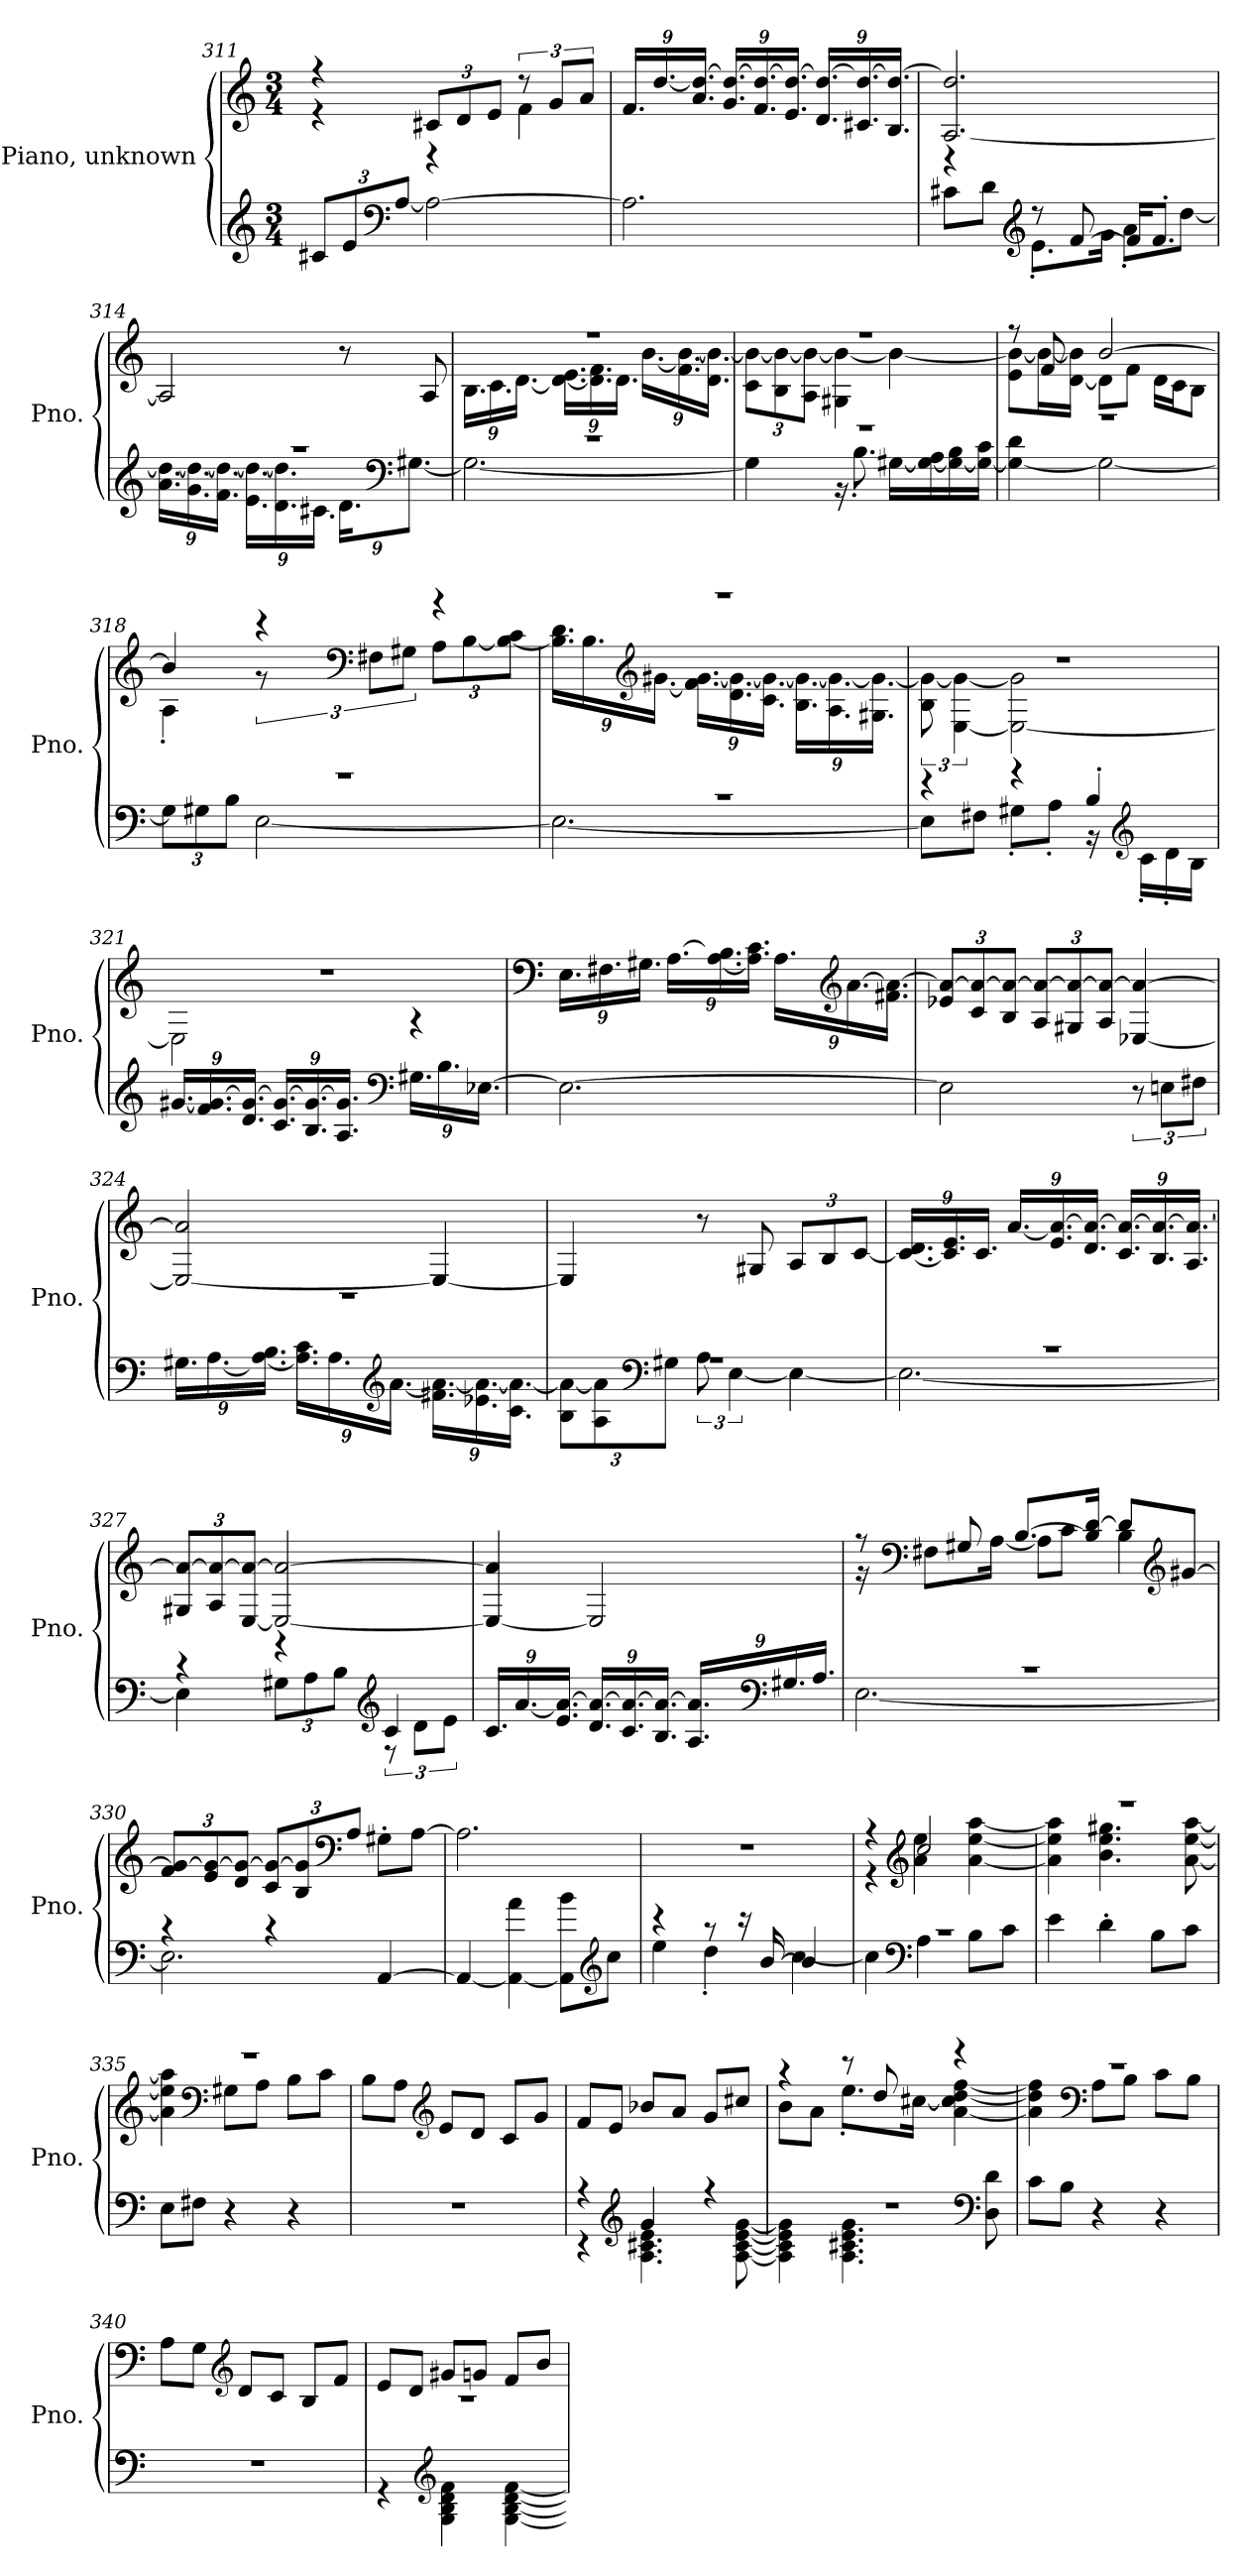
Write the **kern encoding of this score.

**kern	**kern
*part1	*part1
*staff2	*staff1
*I"Piano, unknown	*
*I'Pno.	*
*clefG2	*clefG2
*k[]	*k[]
*M3/4	*M3/4
*Xbrackettup	*
=311	=311
*	*^
12c#X/L	4r	4r
12e/	.	.
*clefF4	*	*
[12A/J	.	.
*	*Xbrackettup	*
2A\_	12c#X/L	4r
.	12d/	.
.	12e/J	.
*	*brackettup	*
.	12r	4f\
.	12g/L	.
.	12a/J	.
*	*v	*v
!!LO:LB:g=z
=312	=312
*	*Xbrackettup
2.A\]	18.f/LL
.	[18.dd/
.	18.a/ 18.dd/_JJ
.	18.g/ 18.dd/_LL
.	18.f/ 18.dd/_
.	18.e/ 18.dd/_JJ
.	18.d/ 18.dd/_LL
.	18.c#X/ 18.dd/_
.	18.B/ 18.dd/_JJ
=313	=313
*^	*
4r	8c#X\L	[2.A/ 2.dd/]
.	8d\J	.
*clefG2	*	*
8r	8.e'\L	.
[8f/	.	.
.	16g\Jk	.
16f/KL]	8a'\L	.
8.f'/J	.	.
.	[8dd\J	.
!!LO:LB:g=z
=314	=314	=314
2.r	18.a\ 18.dd\_LL	2A/]
.	18.g\ 18.dd\_	.
.	18.f\ 18.dd\_JJ	.
.	18.e\ 18.dd\_LL	.
.	18.d\ 18.dd\]	.
.	18.c#X\JJ	.
.	18.d\KL	8r
*clefF4	*	*
.	[9.G#X\J	.
.	.	8A/
=315	=315	=315
*	*	*^
2.r	2.G#\_	2.r	18.B\LL
.	.	.	18.c\
.	.	.	[18.d\JJ
.	.	.	18.d\_ 18.e\LL
.	.	.	18.d\] 18.f\
.	.	.	18.d\JJ
.	.	.	[18.b\LL
.	.	.	18.f\ 18.b\_
.	.	.	18.d\ 18.b\_JJ
!!LO:LB:g=z	!!
=316	=316	=316	=316
2.r	4G#\]	2.r	12c\ 12b\_L
.	.	.	12B\ 12b\_
.	.	.	12A\ 12b\_J
.	16r	.	4G#X\ 4b\_
.	8.B'\	.	.
.	[16G#X\LL	.	4b\_
.	16G#\_ 16A\	.	.
.	16G#\_ 16B\	.	.
.	16G#\_ 16c\JJ	.	.
=317	=317	=317	=317
2.r	4G#\_ 4d\	8r	8e\ 8b\_L
.	.	8f/	16b\L_
.	.	.	[16d\ 16b\]JJ
.	2G#\_	[2b/	8d\L]
.	.	.	8f\J
.	.	.	16d\LL
.	.	.	16c\J
.	.	.	8B\J
=318	=318	=318	=318
2.r	12G#\L]	4b/]	4A'\
.	12G#X\	.	.
.	12B\J	.	.
*	*	*	*brackettup
.	[2E\	4r	12r
*	*	*clefF4	*
.	.	.	12F#X\L
.	.	.	12G#X\J
*	*	*	*Xbrackettup
.	.	4r	12A\L
.	.	.	[12B\
.	.	.	12B\_ 12c\J
!!LO:LB:g=z	!!
=319	=319	=319	=319
2.r	2.E\_	2.r	18.B\] 18.d\LL
.	.	.	18.B\
*	*	*clefG2	*
.	.	.	[18.g#X\JJ
.	.	.	18.f\ 18.g#\_LL
.	.	.	18.d\ 18.g#\_
.	.	.	18.c\ 18.g#\_JJ
.	.	.	18.B\ 18.g#\_LL
.	.	.	18.A\ 18.g#\_
.	.	.	18.G#X\ 18.g#\_JJ
=320	=320	=320	=320
*	*	*	*brackettup
4r	8E\L]	2.r	12B\ 12g#\_
.	.	.	[6E\ 6g#\_
.	8F#X\J	.	.
4r	8G#X'\L	.	2E\_ 2g#\]
.	8A'\J	.	.
4B'/	16r	.	.
*clefG2	*	*	*
.	16c'\LL	.	.
.	16d'\	.	.
.	16B\JJ	.	.
*v	*v	*	*
!!LO:LB:g=z	!!
=321	=321	=321
[18.g#X/LL	2.r	2E\]
18.f/ 18.g#/_	.	.
18.d/ 18.g#/_JJ	.	.
18.c/ 18.g#/_LL	.	.
18.B/ 18.g#/_	.	.
18.A/ 18.g#/]JJ	.	.
*clefF4	*	*
18.G#X\LL	.	4r
18.B\	.	.
[18.E-X\JJ	.	.
*	*v	*v
=322	=322
*	*clefF4
*	*Xbrackettup
2.E-\_	18.E\LL
.	18.F#X\
.	18.G#X\JJ
.	[18.A\LL
.	18.A\_ 18.B\
.	18.A\] 18.c\JJ
.	18.A\LL
*	*clefG2
.	[18.a\
.	18.f#X\ 18.a\_JJ
!!LO:PB:g=z
=323	=323
2E-\]	12e-X/ 12a/_L
.	12c/ 12a/_
.	12B/ 12a/_J
.	12A/ 12a/_L
.	12G#X/ 12a/_
.	12A/ 12a/_J
*brackettup	*
12r	[4E-X/ 4a/_
12En\L	.
12F#X\J	.
=324	=324
*^	*
*	*Xbrackettup	*
2.r	18.G#X\LL	2E-/_ 2a/]
.	[18.A\	.
.	18.A\_ 18.B\JJ	.
.	18.A\] 18.c\LL	.
.	18.A\	.
*clefG2	*	*
.	[18.a\JJ	.
.	18.f#X\ 18.a\_LL	4E-/_
.	18.e-X\ 18.a\_	.
.	18.c\ 18.a\_JJ	.
!!LO:LB:g=z
=325	=325	=325
2.r	12B\ 12a\_L	4E-/]
.	12A\ 12a\]	.
*clefF4	*	*
.	12G#X\J	.
*	*brackettup	*
.	12A\	8r
.	[6E\	.
.	.	8G#X/
.	4E\_	12A/L
.	.	12B/
.	.	[12c/J
=326	=326	=326
2.r	2.E\_	18.c/_ 18.d/LL
.	.	18.c/] 18.e/
.	.	18.c/JJ
.	.	[18.a/LL
.	.	18.e/ 18.a/_
.	.	18.d/ 18.a/_JJ
.	.	18.c/ 18.a/_LL
.	.	18.B/ 18.a/_
.	.	18.A/ 18.a/_JJ
=327	=327	=327
4r	4E\]	12G#X/ 12a/_L
.	.	12A/ 12a/_
.	.	[12E/ 12a/_J
*	*Xbrackettup	*
4r	12G#X\L	2E/_ 2a/_
.	12A\	.
.	12B\J	.
*clefG2	*	*
*	*brackettup	*
4c/	12r	.
.	12d\L	.
.	12e\J	.
*v	*v	*
!!LO:LB:g=z
=328	=328
*Xbrackettup	*
18.c/LL	4E/_ 4a/]
[18.a/	.
18.e/ 18.a/_JJ	.
18.d/ 18.a/_LL	2E/]
18.c/ 18.a/_	.
18.B/ 18.a/_JJ	.
18.A/ 18.a/]LL	.
*clefF4	*
18.G#X/	.
18.A/JJ	.
=329	=329
*^	*^
2.r	[2.E\	8r	16r
*	*	*clefF4	*
.	.	.	8F#X\L
.	.	8G#X/	.
.	.	.	[16A\Jk
.	.	[8.B/L	8A\L]
.	.	.	8c\J
.	.	16B/] [16d/Jk	.
.	.	8d/L]	4B\
*	*	*clefG2	*
.	.	[8g#X/J	.
*	*	*v	*v
!!LO:LB:g=z
=330	=330	=330
4r	2.E\]	12f/ 12g#/_L
.	.	12e/ 12g#/_
.	.	12d/ 12g#/_J
4r	.	12c/ 12g#/_L
.	.	12B/ 12g#/]
*	*	*clefF4
.	.	12A/J
[4AA/	.	8G#X'\L
.	.	[8A\J
*v	*v	*
=331	=331
4AA/_	2.A\]
4AA\_ 4a\	.
8AA\] 8b\L	.
*clefG2	*
8cc\J	.
=332	=332
*^	*
4r	4ee\	2.r
8r	4dd'\	.
16r	.	.
[16b/	.	.
4b/]	[4cc\	.
=333	=333	=333
*	*	*^
2.r	4cc\]	4r	4r
*clefF4	*	*clefG2	*
.	4A\	2cc/	4a\ 4ee\
.	8B\L	.	[4a\ [4ee\ [4aa\
.	8c\J	.	.
*v	*v	*	*
=334	=334	=334
4e\	2.r	4a\] 4ee\] 4aa\]
4d'\	.	4.b\ 4.ee\ 4.gg#X\
8B\L	.	.
8c\J	.	[8a\ [8ee\ [8aa\
!!LO:LB:g=z	!!
=335	=335	=335
8E\L	2.r	4a\] 4ee\] 4aa\]
8F#X\J	.	.
*	*clefF4	*
4r	.	8G#X\L
.	.	8A\J
4r	.	8B\L
.	.	8c\J
*	*v	*v
=336	=336
2.r	8B\L
.	8A\J
*	*clefG2
.	8e/L
.	8d/J
.	8c/L
.	8g/J
=337	=337
*^	*
4r	4r	8f/L
.	.	8e/J
*clefG2	*	*
4g/	4.A\ 4.c#X\ 4.e\	8b-X/L
.	.	8a/J
4r	.	8g/L
.	[8A\ [8c#\ [8e\ [8g\	8cc#X/J
=338	=338	=338
*	*	*^
2.r	4A\] 4c#\] 4e\] 4g\]	4r	8b\L
.	.	.	8a\J
.	4.A\ 4.c#X\ 4.e\ 4.g\	8r	8.ee'\L
.	.	8dd/	.
.	.	.	[16cc#X\Jk
.	.	4r	[4a\ 4cc#\] [4dd\ [4ff\
*clefF4	*	*	*
.	8D\ 8d\	.	.
*v	*v	*	*
!!LO:LB:g=z	!!
=339	=339	=339
8c\L	2.r	4a\] 4dd\] 4ff\]
8B\J	.	.
*	*clefF4	*
4r	.	8A\L
.	.	8B\J
4r	.	8c\L
.	.	8B\J
*	*v	*v
=340	=340
2.r	8A\L
.	8G\J
*	*clefG2
.	8d/L
.	8c/J
.	8B/L
.	8f/J
=341	=341
*^	*
2.r	4r	8e/L
.	.	8d/J
*clefG2	*	*
.	4G\ 4B\ 4d\ 4f\	8g#X/L
.	.	8gn/J
.	[4G\ [4B\ [4d\ [4f\	8f/L
.	.	8b/J
*v	*v	*
=	=
*-	*-
